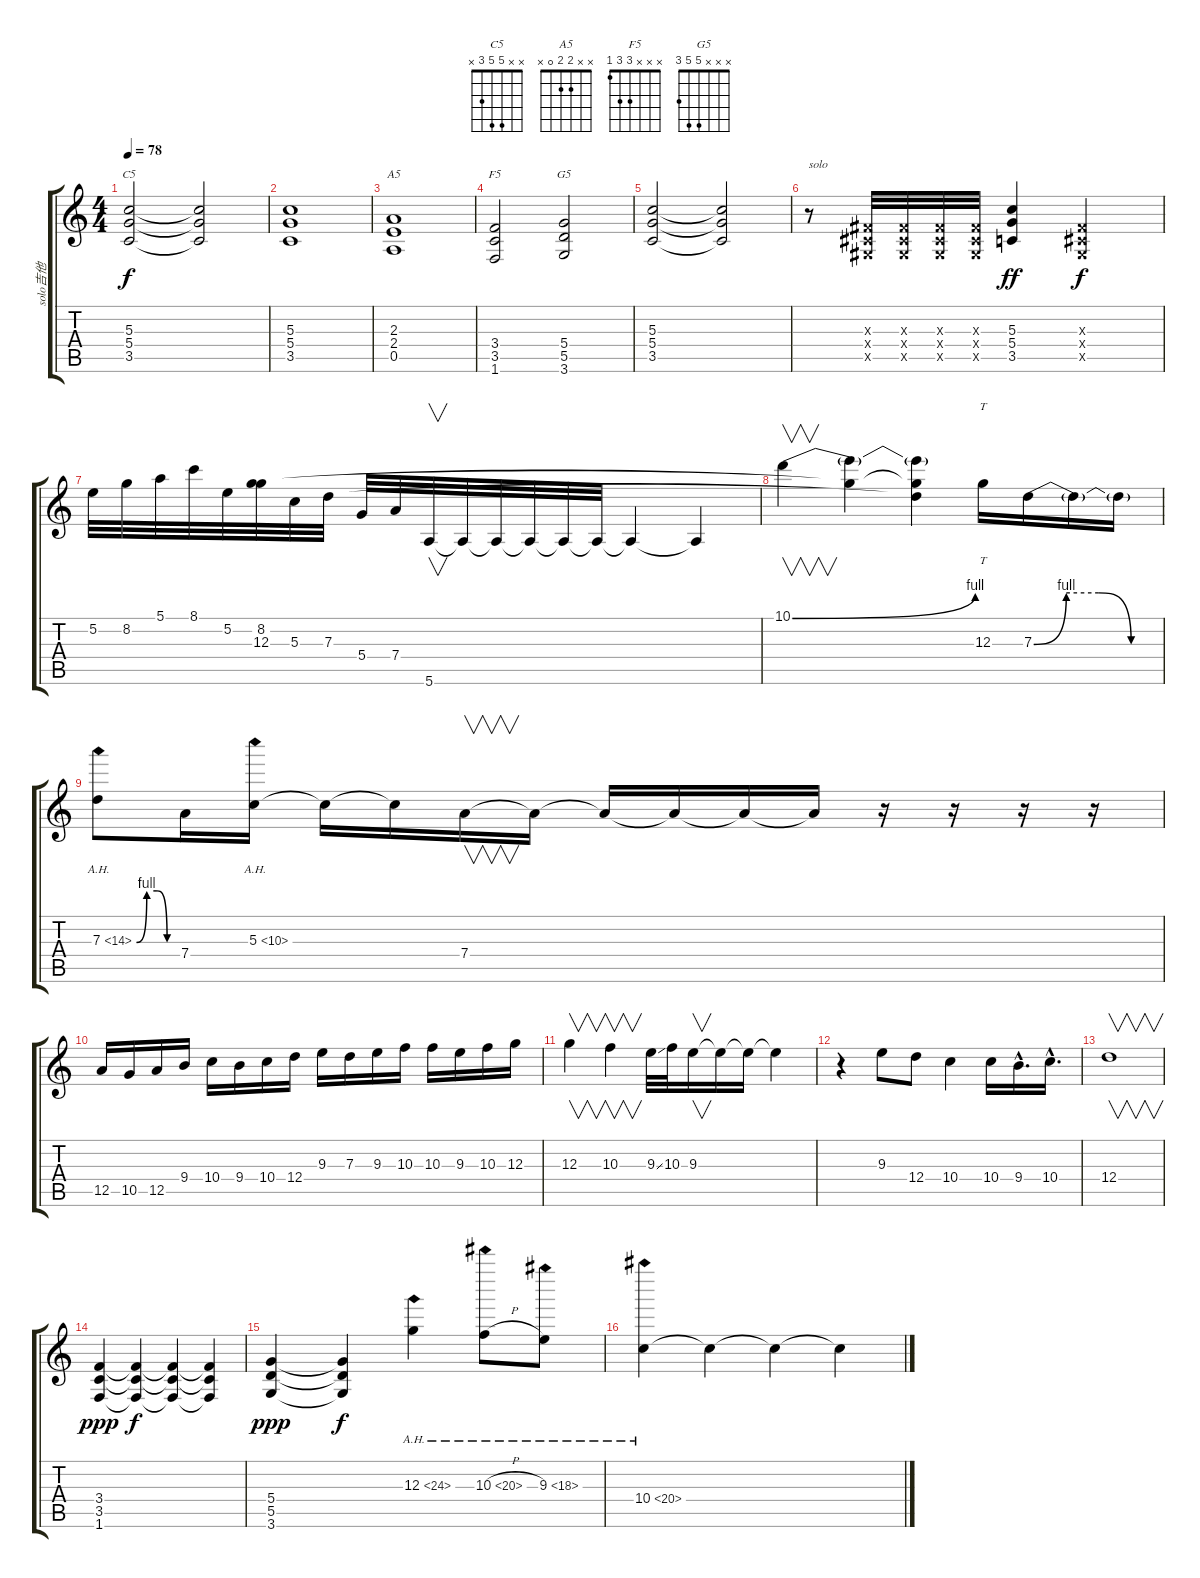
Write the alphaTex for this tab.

\track ("solo吉他" "solo吉他") {instrument overdrivenguitar}
\staff {score tabs}
\tuning (E4 B3 G3 D3 A2 E2) {hide}
\chord ("C5" x x 5 5 3 x)
\chord ("A5" x x 2 2 0 x)
\chord ("F5" x x x 3 3 1)
\chord ("G5" x x x 5 5 3)
\ts (4 4)
\tempo 78
\clef g2
\ks c
(5.3 5.4 3.5).2{ch "C5" dy f} (5.3{t} 5.4{t} 3.5{t}).2 |
(5.3 5.4 3.5).1 |
(2.3 2.4 0.5).1{ch "A5"} |
(3.4 3.5 1.6).2{ch "F5"} (5.4 5.5 3.6).2{ch "G5"} |
(5.3 5.4 3.5).2 (5.3{t} 5.4{t} 3.5{t}).2 |
r.8{txt "solo"} (-1.3{x} -1.4{x} -1.5{x}).32 (-1.3{x} -1.4{x} -1.5{x}).32 (-1.3{x} -1.4{x} -1.5{x}).32 (-1.3{x} -1.4{x} -1.5{x}).32 (5.3 5.4 3.5).4{dy ff} (-1.3{x} -1.4{x} -1.5{x}).2{dy f} |
5.2.32 8.2.32 5.1.32 8.1.32 5.2.32 (8.2 12.3).32 5.3.32 7.3.32 5.4.32 7.4.32 5.6.32{v} 5.6{t}.32 5.6{t}.32 5.6{t}.32 5.6{t}.32 5.6{t}.32 5.6{t}.4 5.6{t}.4 |
10.1{be (bend 0 0 60 4)}.4{v} (10.1{t} 8.2{t}).4 (10.1{t} 8.2{t} 7.3{t}).4 12.3.16{tt} 7.3{be (custom 0 0 15 4 30 4 45 0 60 0)}.16 7.3{t}.16 7.3{t}.16 |
7.3{be (custom 0 0 15 4 30 4 45 0 60 0) ah 7}.8 7.4.16 5.3{ah 5}.16 5.3{t}.16 5.3{t}.16 7.4.16{v} 7.4{t}.16 7.4{t}.16 7.4{t}.16 7.4{t}.16 7.4{t}.16 r.16 r.16 r.16 r.16 |
12.5.16 10.5.16 12.5.16 9.4.16 10.4.16 9.4.16 10.4.16 12.4.16 9.3.16 7.3.16 9.3.16 10.3.16 10.3.16 9.3.16 10.3.16 12.3.16 |
12.3.4{v} 10.3.4{v} 9.3{ss}.32 10.3.32 9.3.16{v} 9.3{t}.16 9.3{t}.16 9.3{t}.4 |
r.4 9.3.8 12.4.8 10.4.4 10.4.16 9.4{hac}.16{d} 10.4{hac}.16{d} |
12.4{be (hold 0 0 60 0)}.1{v} |
(3.4 3.5 1.6).4{dy ppp} (3.4{t} 3.5{t} 1.6{t}).4{dy f} (3.4{t} 3.5{t} 1.6{t}).4 (3.4{t} 3.5{t} 1.6{t}).4 |
(5.4 5.5 3.6).4{dy ppp} (5.4{t} 5.5{t} 3.6{t}).4{dy f} 12.3{ah 12}.4 10.3{ah 10 h}.8 9.3{ah 9}.8 |
10.4{ah 10}.4 10.4{t}.4 10.4{t}.4 10.4{t}.4
